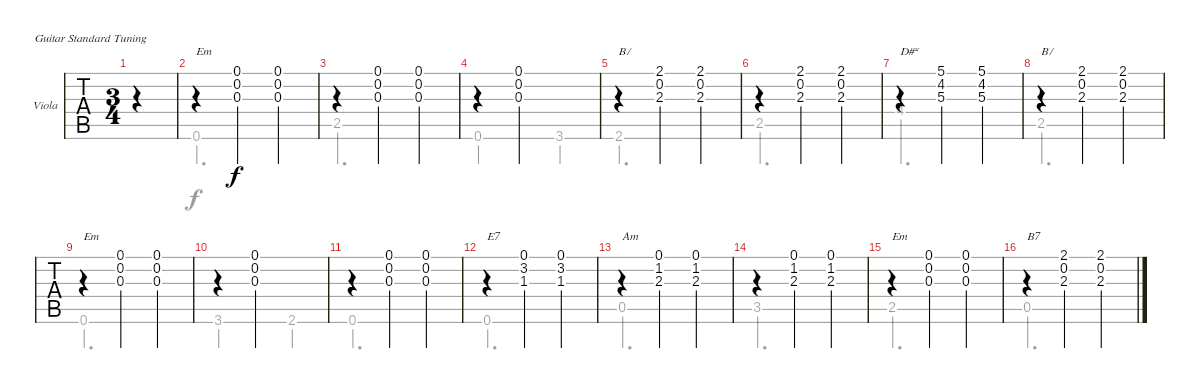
\defaultSystemsLayout 4
\bracketExtendMode groupsimilarinstruments
\firstSystemTrackNameOrientation horizontal
\otherSystemsTrackNameOrientation horizontal
\track ("Nylon Guitar" "Viola") {instrument acousticguitarnylon}
\staff {tabs}
\tuning (E4 B3 G3 D3 A2 E2)
\voice
\ts (3 4)
\tempo (120 hide)
\clef g2
\ks eminor
|
r.4{txt "Em"} (0.1 0.2 0.3).4 (0.1 0.2 0.3).4 |
r.4 (0.1 0.2 0.3).4 (0.1 0.2 0.3).4 |
r.4 (0.1 0.2 0.3).2 |
r.4{txt "B7"} (2.1 2.3 0.2).4 (2.1 2.3 0.2).4 |
r.4 (2.1 2.3 0.2).4 (2.1 2.3 0.2).4 |
r.4{txt "D#º"} (5.1 5.3 4.2).4 (5.1 5.3 4.2).4 |
r.4{txt "B7"} (2.1 2.3 0.2).4 (2.1 2.3 0.2).4 |
r.4{txt "Em"} (0.1 0.2 0.3).4 (0.1 0.2 0.3).4 |
r.4 (0.1 0.2 0.3).2 |
r.4 (0.1 0.2 0.3).4 (0.1 0.2 0.3).4 |
r.4{txt "E7"} (0.1 3.2 1.3).4 (0.1 3.2 1.3).4 |
r.4{txt "Am"} (0.1 1.2 2.3).4 (0.1 1.2 2.3).4 |
r.4 (0.1 1.2 2.3).4 (0.1 1.2 2.3).4 |
r.4{txt "Em"} (0.1 0.2 0.3).4 (0.1 0.2 0.3).4 |
r.4{txt "B7"} (2.1 2.3 0.2).4 (2.1 2.3 0.2).4
\voice
\clef g2
\ottava regular
\simile none
\ks eminor
|
0.6.2{d} |
2.5.2{d} |
0.6.2 3.6.4 |
2.6.2{d} |
2.5.2{d} |
4.4.2{d} |
2.5.2{d} |
0.6.2{d} |
3.6.2 2.6.4 |
0.6.2{d} |
0.6.2{d} |
0.5.2{d} |
3.5.2{d} |
2.5.2{d} |
0.5.2{d}
